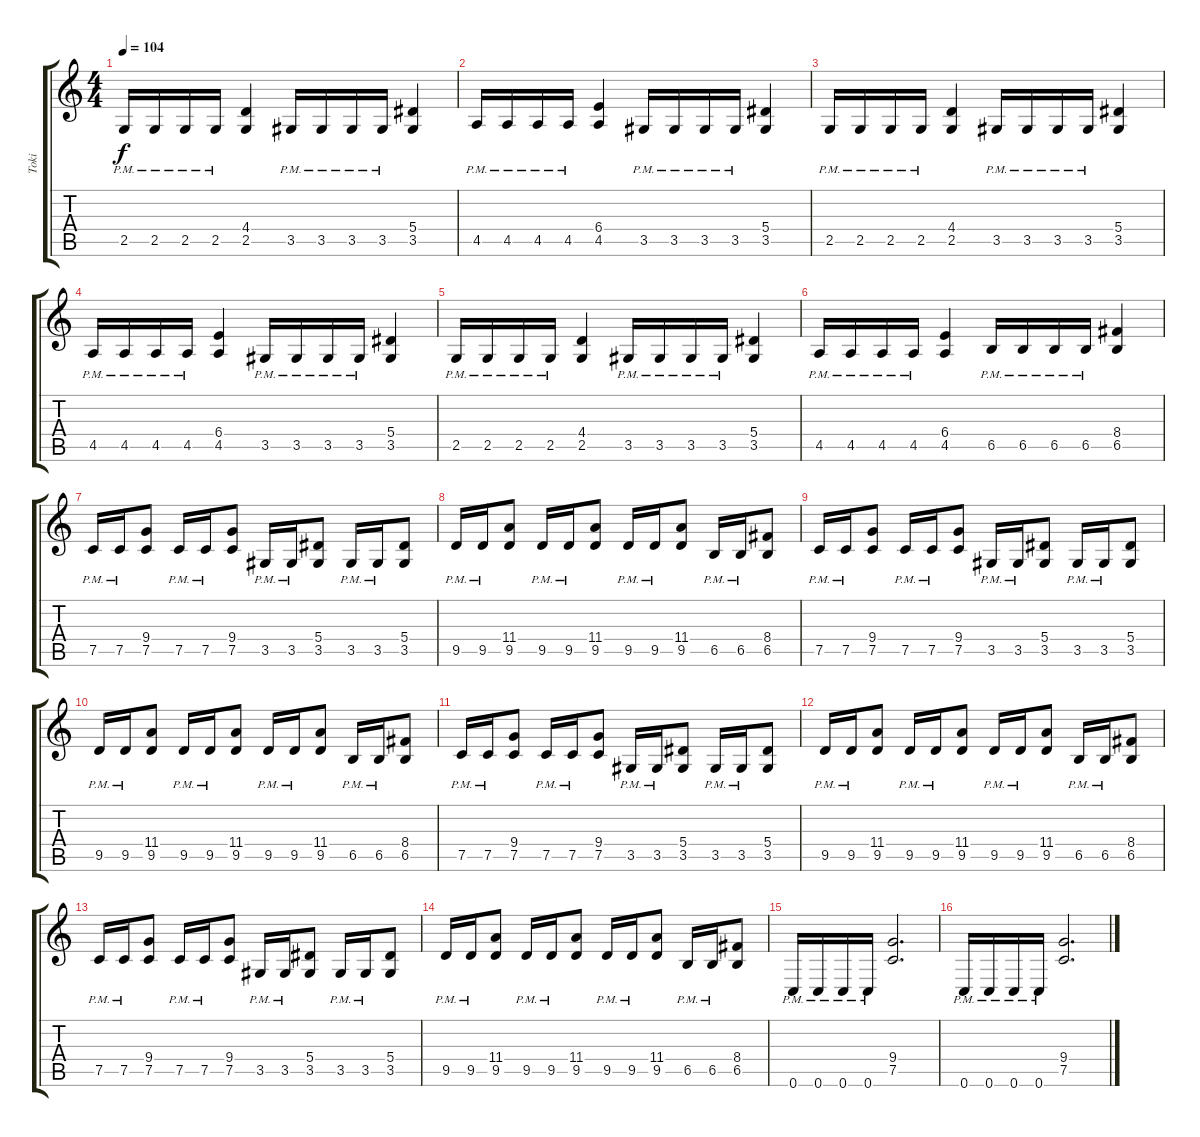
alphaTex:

\track ("Toki" "Toki") {instrument distortionguitar}
\staff {score tabs}
\tuning (C4 G3 Eb3 Bb2 F2 C2) {hide}
\ts (4 4)
\tempo 104
\clef g2
\ks c
2.5{pm}.16{dy f} 2.5{pm}.16 2.5{pm}.16 2.5{pm}.16 (4.4 2.5).4 3.5{pm}.16 3.5{pm}.16 3.5{pm}.16 3.5{pm}.16 (5.4 3.5).4 |
4.5{pm}.16 4.5{pm}.16 4.5{pm}.16 4.5{pm}.16 (6.4 4.5).4 3.5{pm}.16 3.5{pm}.16 3.5{pm}.16 3.5{pm}.16 (5.4 3.5).4 |
2.5{pm}.16 2.5{pm}.16 2.5{pm}.16 2.5{pm}.16 (4.4 2.5).4 3.5{pm}.16 3.5{pm}.16 3.5{pm}.16 3.5{pm}.16 (5.4 3.5).4 |
4.5{pm}.16 4.5{pm}.16 4.5{pm}.16 4.5{pm}.16 (6.4 4.5).4 3.5{pm}.16 3.5{pm}.16 3.5{pm}.16 3.5{pm}.16 (5.4 3.5).4 |
2.5{pm}.16 2.5{pm}.16 2.5{pm}.16 2.5{pm}.16 (4.4 2.5).4 3.5{pm}.16 3.5{pm}.16 3.5{pm}.16 3.5{pm}.16 (5.4 3.5).4 |
4.5{pm}.16 4.5{pm}.16 4.5{pm}.16 4.5{pm}.16 (6.4 4.5).4 6.5{pm}.16 6.5{pm}.16 6.5{pm}.16 6.5{pm}.16 (8.4 6.5).4 |
7.5{pm}.16 7.5{pm}.16 (9.4 7.5).8 7.5{pm}.16 7.5{pm}.16 (9.4 7.5).8 3.5{pm}.16 3.5{pm}.16 (5.4 3.5).8 3.5{pm}.16 3.5{pm}.16 (5.4 3.5).8 |
9.5{pm}.16 9.5{pm}.16 (11.4 9.5).8 9.5{pm}.16 9.5{pm}.16 (11.4 9.5).8 9.5{pm}.16 9.5{pm}.16 (11.4 9.5).8 6.5{pm}.16 6.5{pm}.16 (8.4 6.5).8 |
7.5{pm}.16 7.5{pm}.16 (9.4 7.5).8 7.5{pm}.16 7.5{pm}.16 (9.4 7.5).8 3.5{pm}.16 3.5{pm}.16 (5.4 3.5).8 3.5{pm}.16 3.5{pm}.16 (5.4 3.5).8 |
9.5{pm}.16 9.5{pm}.16 (11.4 9.5).8 9.5{pm}.16 9.5{pm}.16 (11.4 9.5).8 9.5{pm}.16 9.5{pm}.16 (11.4 9.5).8 6.5{pm}.16 6.5{pm}.16 (8.4 6.5).8 |
7.5{pm}.16 7.5{pm}.16 (9.4 7.5).8 7.5{pm}.16 7.5{pm}.16 (9.4 7.5).8 3.5{pm}.16 3.5{pm}.16 (5.4 3.5).8 3.5{pm}.16 3.5{pm}.16 (5.4 3.5).8 |
9.5{pm}.16 9.5{pm}.16 (11.4 9.5).8 9.5{pm}.16 9.5{pm}.16 (11.4 9.5).8 9.5{pm}.16 9.5{pm}.16 (11.4 9.5).8 6.5{pm}.16 6.5{pm}.16 (8.4 6.5).8 |
7.5{pm}.16 7.5{pm}.16 (9.4 7.5).8 7.5{pm}.16 7.5{pm}.16 (9.4 7.5).8 3.5{pm}.16 3.5{pm}.16 (5.4 3.5).8 3.5{pm}.16 3.5{pm}.16 (5.4 3.5).8 |
9.5{pm}.16 9.5{pm}.16 (11.4 9.5).8 9.5{pm}.16 9.5{pm}.16 (11.4 9.5).8 9.5{pm}.16 9.5{pm}.16 (11.4 9.5).8 6.5{pm}.16 6.5{pm}.16 (8.4 6.5).8 |
0.6{pm}.16 0.6{pm}.16 0.6{pm}.16 0.6{pm}.16 (9.4 7.5).2{d} |
0.6{pm}.16 0.6{pm}.16 0.6{pm}.16 0.6{pm}.16 (9.4 7.5).2{d}
